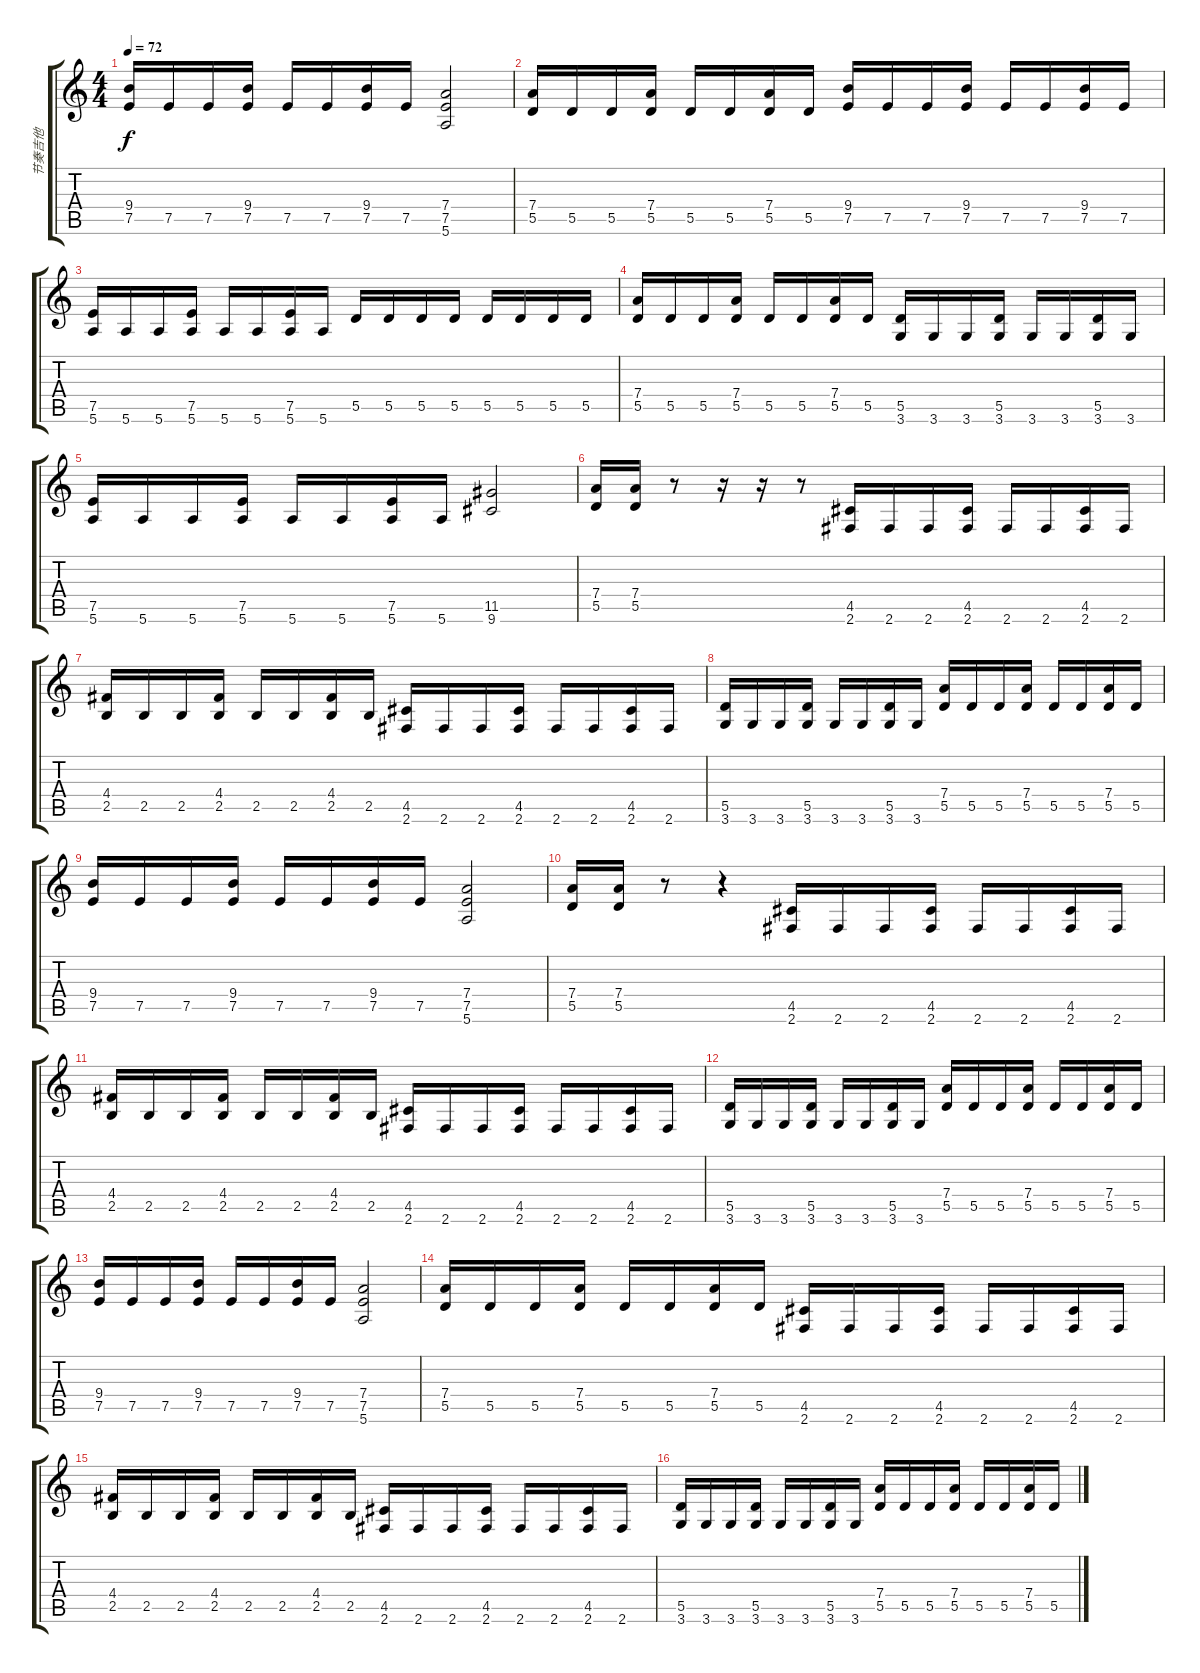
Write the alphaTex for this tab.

\track ("节奏吉他" "节奏吉他") {instrument distortionguitar}
\staff {score tabs}
\tuning (E4 B3 G3 D3 A2 E2) {hide}
\ts (4 4)
\tempo 72
\clef g2
\ks c
(9.4 7.5).16{dy f} 7.5.16 7.5.16 (9.4 7.5).16 7.5.16 7.5.16 (9.4 7.5).16 7.5.16 (7.4 7.5 5.6).2 |
(7.4 5.5).16 5.5.16 5.5.16 (7.4 5.5).16 5.5.16 5.5.16 (7.4 5.5).16 5.5.16 (9.4 7.5).16 7.5.16 7.5.16 (9.4 7.5).16 7.5.16 7.5.16 (9.4 7.5).16 7.5.16 |
(7.5 5.6).16 5.6.16 5.6.16 (7.5 5.6).16 5.6.16 5.6.16 (7.5 5.6).16 5.6.16 5.5.16 5.5.16 5.5.16 5.5.16 5.5.16 5.5.16 5.5.16 5.5.16 |
(7.4 5.5).16 5.5.16 5.5.16 (7.4 5.5).16 5.5.16 5.5.16 (7.4 5.5).16 5.5.16 (5.5 3.6).16 3.6.16 3.6.16 (5.5 3.6).16 3.6.16 3.6.16 (5.5 3.6).16 3.6.16 |
(7.5 5.6).16 5.6.16 5.6.16 (7.5 5.6).16 5.6.16 5.6.16 (7.5 5.6).16 5.6.16 (11.5 9.6).2 |
(7.4 5.5).16 (7.4 5.5).16 r.8 r.16 r.16 r.8 (4.5 2.6).16 2.6.16 2.6.16 (4.5 2.6).16 2.6.16 2.6.16 (4.5 2.6).16 2.6.16 |
(4.4 2.5).16 2.5.16 2.5.16 (4.4 2.5).16 2.5.16 2.5.16 (4.4 2.5).16 2.5.16 (4.5 2.6).16 2.6.16 2.6.16 (4.5 2.6).16 2.6.16 2.6.16 (4.5 2.6).16 2.6.16 |
(5.5 3.6).16 3.6.16 3.6.16 (5.5 3.6).16 3.6.16 3.6.16 (5.5 3.6).16 3.6.16 (7.4 5.5).16 5.5.16 5.5.16 (7.4 5.5).16 5.5.16 5.5.16 (7.4 5.5).16 5.5.16 |
(9.4 7.5).16 7.5.16 7.5.16 (9.4 7.5).16 7.5.16 7.5.16 (9.4 7.5).16 7.5.16 (7.4 7.5 5.6).2 |
(7.4 5.5).16 (7.4 5.5).16 r.8 r.4 (4.5 2.6).16 2.6.16 2.6.16 (4.5 2.6).16 2.6.16 2.6.16 (4.5 2.6).16 2.6.16 |
(4.4 2.5).16 2.5.16 2.5.16 (4.4 2.5).16 2.5.16 2.5.16 (4.4 2.5).16 2.5.16 (4.5 2.6).16 2.6.16 2.6.16 (4.5 2.6).16 2.6.16 2.6.16 (4.5 2.6).16 2.6.16 |
(5.5 3.6).16 3.6.16 3.6.16 (5.5 3.6).16 3.6.16 3.6.16 (5.5 3.6).16 3.6.16 (7.4 5.5).16 5.5.16 5.5.16 (7.4 5.5).16 5.5.16 5.5.16 (7.4 5.5).16 5.5.16 |
(9.4 7.5).16 7.5.16 7.5.16 (9.4 7.5).16 7.5.16 7.5.16 (9.4 7.5).16 7.5.16 (7.4 7.5 5.6).2 |
(7.4 5.5).16 5.5.16 5.5.16 (7.4 5.5).16 5.5.16 5.5.16 (7.4 5.5).16 5.5.16 (4.5 2.6).16 2.6.16 2.6.16 (4.5 2.6).16 2.6.16 2.6.16 (4.5 2.6).16 2.6.16 |
(4.4 2.5).16 2.5.16 2.5.16 (4.4 2.5).16 2.5.16 2.5.16 (4.4 2.5).16 2.5.16 (4.5 2.6).16 2.6.16 2.6.16 (4.5 2.6).16 2.6.16 2.6.16 (4.5 2.6).16 2.6.16 |
(5.5 3.6).16 3.6.16 3.6.16 (5.5 3.6).16 3.6.16 3.6.16 (5.5 3.6).16 3.6.16 (7.4 5.5).16 5.5.16 5.5.16 (7.4 5.5).16 5.5.16 5.5.16 (7.4 5.5).16 5.5.16
